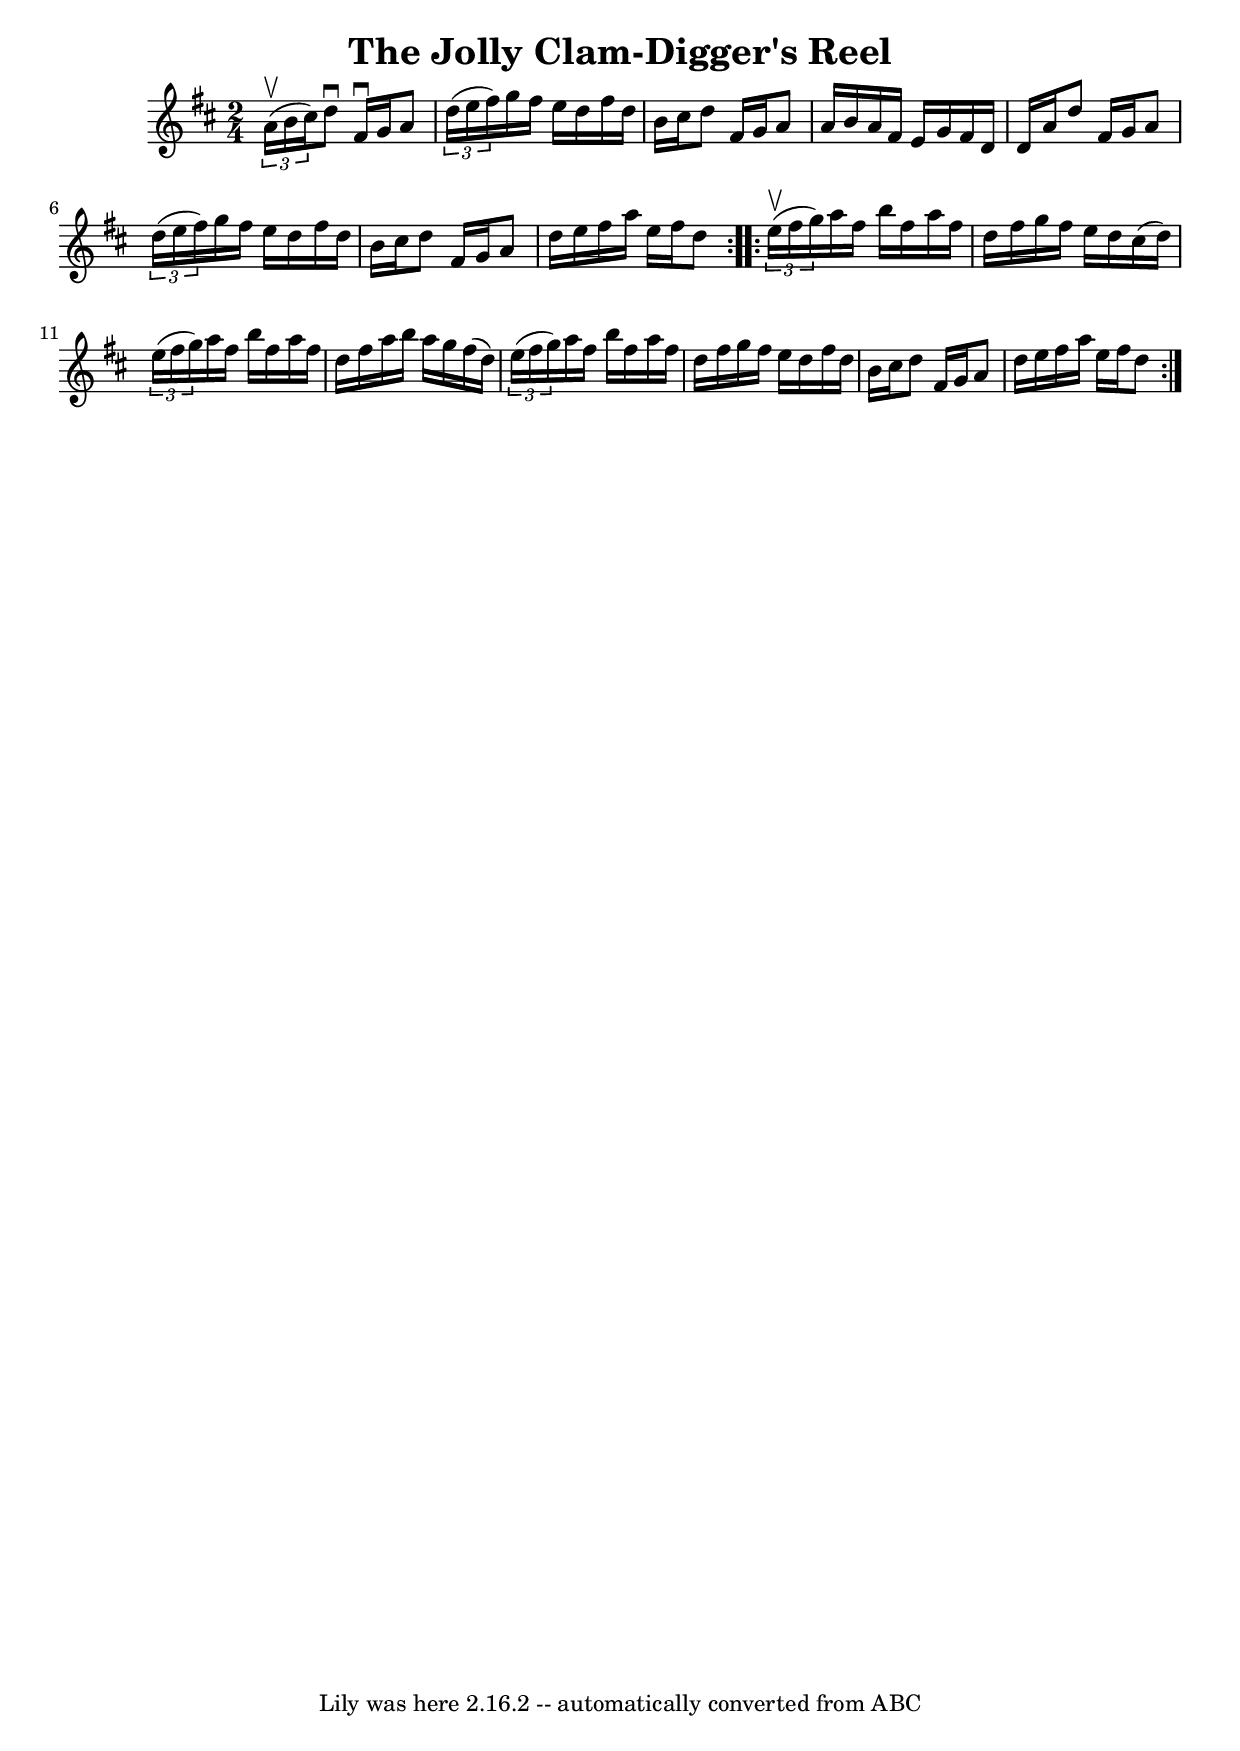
\version "2.7.40"
\include "Mammoth.ily"
\header {
	%% book = "Ryan's Mammoth Collection"
	crossRefNumber = "1"
	footnotes = ""
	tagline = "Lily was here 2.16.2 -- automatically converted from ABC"
	title = "The Jolly Clam-Digger's Reel"
}
voicedefault =  {
\set Score.defaultBarType = "empty"

\repeat volta 2 {
\time 2/4 \key d \major   \times 2/3 { a'16^\upbow(b'16 cis''16) } 
|
 d''8^\downbow fis'16^\downbow g'16 a'8    \times 2/3 {   
d''16 (e''16 fis''16) } |
 g''16 fis''16 e''16 d''16  
 fis''16 d''16 b'16 cis''16  |
 d''8 fis'16 g'16 a'8 
 a'16 b'16  |
 a'16 fis'16 e'16 g'16 fis'16 d'16    
d'16 a'16  |
 d''8 fis'16 g'16 a'8    \times 2/3 {   
d''16 (e''16 fis''16) } |
 g''16 fis''16 e''16 d''16  
 fis''16 d''16 b'16 cis''16  |
 d''8 fis'16 g'16 a'8 
 d''16 e''16  |
 fis''16 a''16 e''16 fis''16 d''8  
} \repeat volta 2 {     \times 2/3 { e''16^\upbow(fis''16 g''16) } 
|
 a''16 fis''16 b''16 fis''16 a''16 fis''16 d''16    
fis''16  |
 g''16 fis''16 e''16 d''16 cis''16 (d''16) 
  \times 2/3 { e''16 (fis''16 g''16) } |
 a''16 fis''16   
 b''16 fis''16 a''16 fis''16 d''16 fis''16  |
 a''16    
b''16 a''16 g''16 fis''16 (d''16)   \times 2/3 { e''16 (
fis''16 g''16) } |
 a''16 fis''16 b''16 fis''16    
a''16 fis''16 d''16 fis''16  |
 g''16 fis''16 e''16    
d''16 fis''16 d''16 b'16 cis''16  |
 d''8 fis'16 g'16 
 a'8 d''16 e''16  |
 fis''16 a''16 e''16 fis''16    
d''8  }   
}

\score{
    <<

	\context Staff="default"
	{
	    \voicedefault 
	}

    >>
	\layout {
	}
	\midi {}
}
